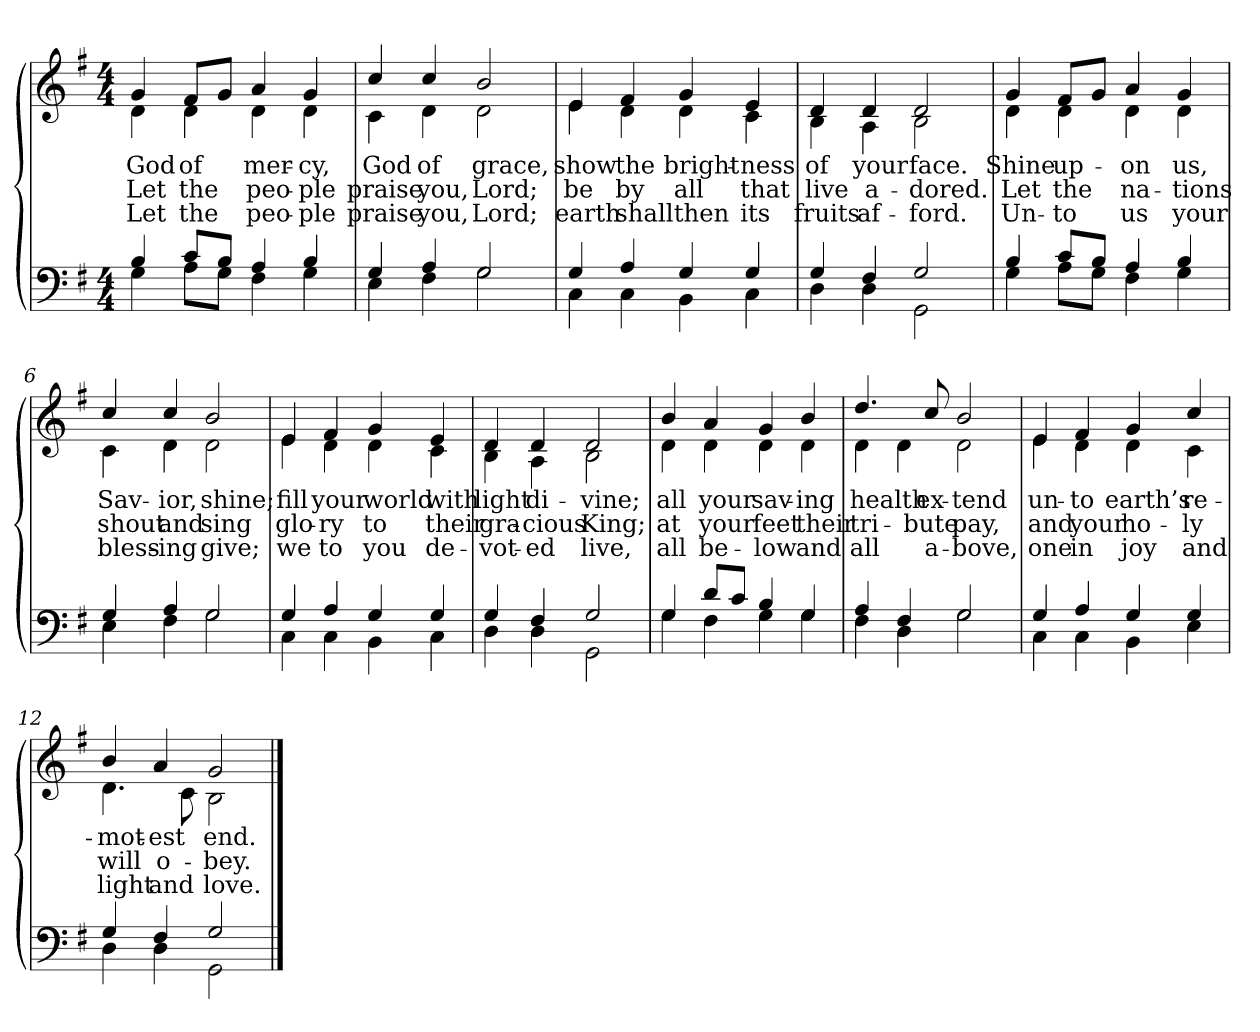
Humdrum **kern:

**kern	**kern	**text	**text	**text
*part2	*part1	*part1	*part1	*part1
*staff2	*staff1	*staff1	*staff1	*staff1
*clefF4	*clefG2	*	*	*
*k[f#]	*k[f#]	*	*	*
*M4/4	*M4/4	*	*	*
=1	=1	=1	=1	=1
*^	*	*	*	*
!	!	!LO:TX:b:i:t=Verse	!	!	!
!	!	!	!LO:LY:b	!LO:LY:b	!LO:LY:b
*	*	*^	*	*	*
4B/	4G\	4g/	4d\	God	Let	Let
!	!	!	!	!LO:LY:b	!LO:LY:b	!LO:LY:b
8c/L	8A\L	8f#/L	4d\	of	the	the
8B/J	8G\J	8g/J	.	.	.	.
!	!	!	!	!LO:LY:b	!LO:LY:b	!LO:LY:b
4A/	4F#\	4a/	4d\	mer-	peo-	peo-
!	!	!	!	!LO:LY:b	!LO:LY:b	!LO:LY:b
4B/	4G\	4g/	4d\	-cy,	-ple	-ple
=2	=2	=2	=2	=2	=2	=2
!	!	!	!	!LO:LY:b	!LO:LY:b	!LO:LY:b
4G/	4E\	4cc/	4c\	God	praise	praise
!	!	!	!	!LO:LY:b	!LO:LY:b	!LO:LY:b
4A/	4F#\	4cc/	4d\	of	you,	you,
!	!	!	!	!LO:LY:b	!LO:LY:b	!LO:LY:b
2G/	2G\	2b/	2d\	grace,	Lord;	Lord;
!!LO:LB:g=z	!!
=3	=3	=3	=3	=3	=3	=3
!	!	!	!	!LO:LY:b	!LO:LY:b	!LO:LY:b
4G/	4C\	4e/	4e\	show	be	earth
!	!	!	!	!LO:LY:b	!LO:LY:b	!LO:LY:b
4A/	4C\	4f#/	4d\	the	by	shall
!	!	!	!	!LO:LY:b	!LO:LY:b	!LO:LY:b
4G/	4BB\	4g/	4d\	bright-	all	then
!	!	!	!	!LO:LY:b	!LO:LY:b	!LO:LY:b
4G/	4C\	4e/	4c\	-ness	that	its
=4	=4	=4	=4	=4	=4	=4
!	!	!	!	!LO:LY:b	!LO:LY:b	!LO:LY:b
4G/	4D\	4d/	4B\	of	live	fruits
!	!	!	!	!LO:LY:b	!LO:LY:b	!LO:LY:b
4F#/	4D\	4d/	4A\	your	a-	af-
!	!	!	!	!LO:LY:b	!LO:LY:b	!LO:LY:b
2G/	2GG\	2d/	2B\	face.	-dored.	-ford.
!!LO:LB:g=z	!!
=5	=5	=5	=5	=5	=5	=5
!	!	!	!	!LO:LY:b	!LO:LY:b	!LO:LY:b
4B/	4G\	4g/	4d\	Shine	Let	Un-
!	!	!	!	!LO:LY:b	!LO:LY:b	!LO:LY:b
8c/L	8A\L	8f#/L	4d\	up-	the	-to
8B/J	8G\J	8g/J	.	.	.	.
!	!	!	!	!LO:LY:b	!LO:LY:b	!LO:LY:b
4A/	4F#\	4a/	4d\	-on	na-	us
!	!	!	!	!LO:LY:b	!LO:LY:b	!LO:LY:b
4B/	4G\	4g/	4d\	us,	-tions	your
=6	=6	=6	=6	=6	=6	=6
!	!	!	!	!LO:LY:b	!LO:LY:b	!LO:LY:b
4G/	4E\	4cc/	4c\	Sav-	shout	bless-
!	!	!	!	!LO:LY:b	!LO:LY:b	!LO:LY:b
4A/	4F#\	4cc/	4d\	-ior,	and	-ing
!	!	!	!	!LO:LY:b	!LO:LY:b	!LO:LY:b
2G/	2G\	2b/	2d\	shine;	sing	give;
!!LO:LB:g=z	!!
=7	=7	=7	=7	=7	=7	=7
!	!	!	!	!LO:LY:b	!LO:LY:b	!LO:LY:b
4G/	4C\	4e/	4e\	fill	glo-	we
!	!	!	!	!LO:LY:b	!LO:LY:b	!LO:LY:b
4A/	4C\	4f#/	4d\	your	-ry	to
!	!	!	!	!LO:LY:b	!LO:LY:b	!LO:LY:b
4G/	4BB\	4g/	4d\	world	to	you
!	!	!	!	!LO:LY:b	!LO:LY:b	!LO:LY:b
4G/	4C\	4e/	4c\	with	their	de-
=8	=8	=8	=8	=8	=8	=8
!	!	!	!	!LO:LY:b	!LO:LY:b	!LO:LY:b
4G/	4D\	4d/	4B\	light	gra-	-vot-
!	!	!	!	!LO:LY:b	!LO:LY:b	!LO:LY:b
4F#/	4D\	4d/	4A\	di-	-cious	-ed
!	!	!	!	!LO:LY:b	!LO:LY:b	!LO:LY:b
2G/	2GG\	2d/	2B\	-vine;	King;	live,
!!LO:LB:g=z	!!
=9	=9	=9	=9	=9	=9	=9
!	!	!	!	!LO:LY:b	!LO:LY:b	!LO:LY:b
4G/	4G\	4b/	4d\	all	at	all
!	!	!	!	!LO:LY:b	!LO:LY:b	!LO:LY:b
8d/L	4F#\	4a/	4d\	your	your	be-
8c/J	.	.	.	.	.	.
!	!	!	!	!LO:LY:b	!LO:LY:b	!LO:LY:b
4B/	4G\	4g/	4d\	sav-	feet	-low
!	!	!	!	!LO:LY:b	!LO:LY:b	!LO:LY:b
4G/	4G\	4b/	4d\	-ing	their	and
=10	=10	=10	=10	=10	=10	=10
!	!	!	!	!LO:LY:b	!LO:LY:b	!LO:LY:b
4A/	4F#\	4.dd/	4d\	health	tri-	all
4F#/	4D\	.	4d\	.	.	.
!	!	!	!	!LO:LY:b	!LO:LY:b	!LO:LY:b
.	.	8cc/	.	ex-	-bute	a-
!	!	!	!	!LO:LY:b	!LO:LY:b	!LO:LY:b
2G/	2G\	2b/	2d\	-tend	pay,	-bove,
!!LO:LB:g=z	!!
=11	=11	=11	=11	=11	=11	=11
!	!	!	!	!LO:LY:b	!LO:LY:b	!LO:LY:b
4G/	4C\	4e/	4e\	un-	and	one
!	!	!	!	!LO:LY:b	!LO:LY:b	!LO:LY:b
4A/	4C\	4f#/	4d\	-to	your	in
!	!	!	!	!LO:LY:b	!LO:LY:b	!LO:LY:b
4G/	4BB\	4g/	4d\	earth’s	ho-	joy
!	!	!	!	!LO:LY:b	!LO:LY:b	!LO:LY:b
4G/	4E\	4cc/	4c\	re-	-ly	and
=12	=12	=12	=12	=12	=12	=12
!	!	!	!	!LO:LY:b	!LO:LY:b	!LO:LY:b
4G/	4D\	4b/	4.d\	-mot-	will	light
!	!	!	!	!LO:LY:b	!LO:LY:b	!LO:LY:b
4F#/	4D\	4a/	.	-est	o-	and
.	.	.	8c\	.	.	.
!	!	!	!	!LO:LY:b	!LO:LY:b	!LO:LY:b
2G/	2GG\	2g/	2B\	end.	-bey.	love.
*v	*v	*	*	*	*	*
*	*v	*v	*	*	*
==	==	==	==	==
*-	*-	*-	*-	*-
